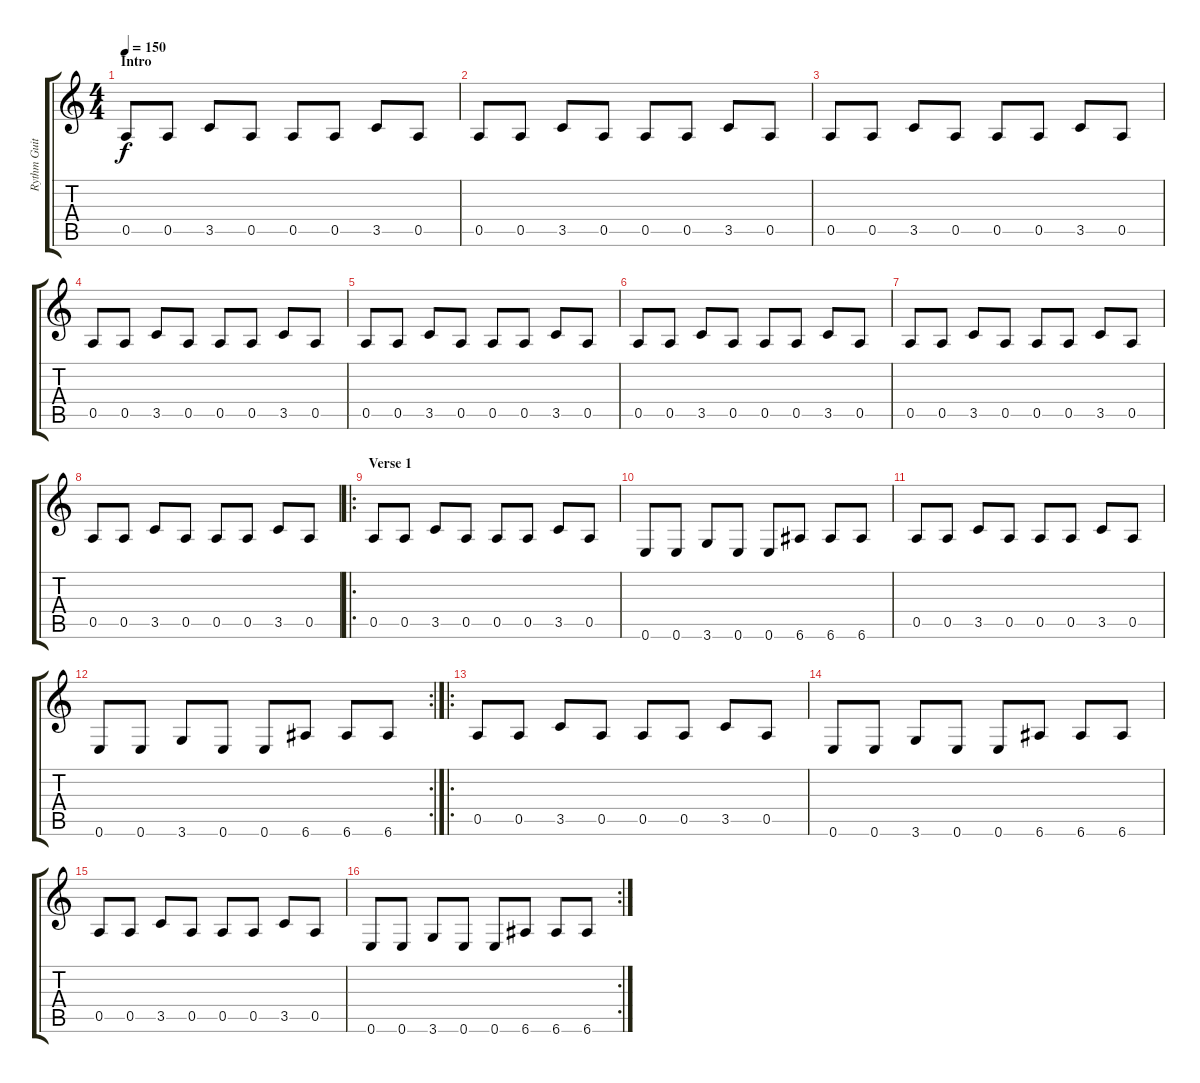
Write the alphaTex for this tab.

\track ("Rythm Guitar - Andy" "Rythm Guit") {instrument overdrivenguitar}
\staff {score tabs}
\tuning (E4 B3 G3 D3 A2 E2) {hide}
\ts (4 4)
\section ("" "Intro")
\tempo 150
\clef g2
\ks c
0.5.8{dy f instrument overdrivenguitar} 0.5.8 3.5.8 0.5.8 0.5.8 0.5.8 3.5.8 0.5.8 |
0.5.8 0.5.8 3.5.8 0.5.8 0.5.8 0.5.8 3.5.8 0.5.8 |
0.5.8 0.5.8 3.5.8 0.5.8 0.5.8 0.5.8 3.5.8 0.5.8 |
0.5.8 0.5.8 3.5.8 0.5.8 0.5.8 0.5.8 3.5.8 0.5.8 |
0.5.8 0.5.8 3.5.8 0.5.8 0.5.8 0.5.8 3.5.8 0.5.8 |
0.5.8 0.5.8 3.5.8 0.5.8 0.5.8 0.5.8 3.5.8 0.5.8 |
0.5.8 0.5.8 3.5.8 0.5.8 0.5.8 0.5.8 3.5.8 0.5.8 |
0.5.8 0.5.8 3.5.8 0.5.8 0.5.8 0.5.8 3.5.8 0.5.8 |
\ro
\section ("" "Verse 1")
0.5.8 0.5.8 3.5.8 0.5.8 0.5.8 0.5.8 3.5.8 0.5.8 |
0.6.8 0.6.8 3.6.8 0.6.8 0.6.8 6.6.8 6.6.8 6.6.8 |
0.5.8 0.5.8 3.5.8 0.5.8 0.5.8 0.5.8 3.5.8 0.5.8 |
\rc 2
0.6.8 0.6.8 3.6.8 0.6.8 0.6.8 6.6.8 6.6.8 6.6.8 |
\ro
0.5.8 0.5.8 3.5.8 0.5.8 0.5.8 0.5.8 3.5.8 0.5.8 |
0.6.8 0.6.8 3.6.8 0.6.8 0.6.8 6.6.8 6.6.8 6.6.8 |
0.5.8 0.5.8 3.5.8 0.5.8 0.5.8 0.5.8 3.5.8 0.5.8 |
\rc 2
0.6.8 0.6.8 3.6.8 0.6.8 0.6.8 6.6.8 6.6.8 6.6.8
